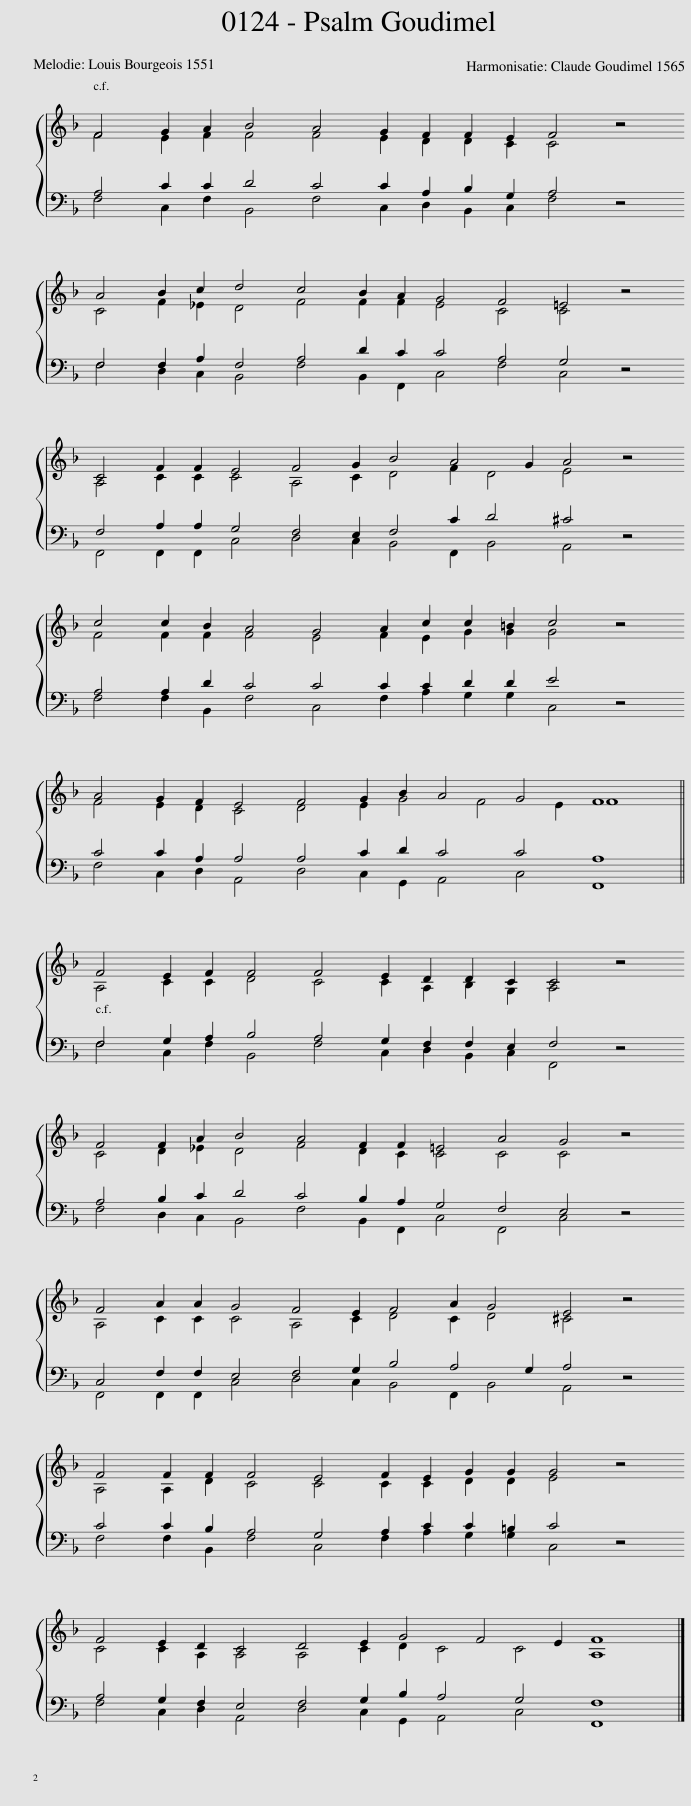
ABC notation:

X:1
%%score { ( 1 2 ) | ( 3 4 ) }
L:1/8
M:18/4
I:linebreak $
K:F
V:1 treble
V:2 treble
V:3 bass
V:4 bass
V:1
 F4 G2 A2 B4 A4 G2 F2 F2 E2 F4 z4 |$ A4 B2 c2 d4 c4 B2 A2 G4 F4 =E4 z4 |$ C4 F2 F2 E4 F4 G2 B4 A4 G2 A4 z4 |$ c4 c2 B2 A4 G4 A2 c2 c2 =B2 c4 z4 |$ A4 G2 F2 E4 F4 G2 B2 A4 G4 F8 ||$ %5
 F4 E2 F2 F4 F4 E2 D2 D2 C2 C4 z4 |$ F4 F2 A2 B4 A4 F2 F2 =E4 A4 G4 z4 |$ F4 A2 A2 G4 F4 E2 F4 A2 G4 E4 z4 |$ F4 F2 F2 F4 E4 F2 E2 G2 G2 G4 z4 |$ F4 E2 D2 C4 D4 E2 G4 F4 E2 F8 |] %10
V:2
 F4 E2 F2 F4 F4 E2 D2 D2 C2 C4 x4 |$ C4 F2 _E2 D4 F4 F2 F2 E4 C4 C4 x4 |$ A,4 C2 C2 C4 A,4 C2 D4 F2 D4 E4 x4 |$ F4 F2 F2 F4 E4 F2 E2 G2 G2 G4 x4 |$ F4 E2 D2 C4 D4 E2 G4 F4 E2 F8 ||$ %5
 A,4 C2 C2 D4 C4 C2 A,2 B,2 G,2 A,4 x4 |$ C4 D2 _E2 D4 F4 D2 C2 C4 C4 C4 x4 |$ A,4 C2 C2 C4 A,4 C2 D4 C2 D4 ^C4 x4 |$ A,4 A,2 D2 C4 C4 C2 C2 D2 D2 E4 x4 |$ C4 C2 A,2 A,4 A,4 C2 D2 C4 C4 A,8 |] %10
V:3
 A,4 C2 C2 D4 C4 C2 A,2 B,2 G,2 A,4 z4 |$ F,4 F,2 A,2 F,4 A,4 D2 C2 C4 A,4 G,4 z4 |$ F,4 A,2 A,2 G,4 F,4 E,2 F,4 C2 D4 ^C4 z4 |$ A,4 A,2 D2 C4 C4 C2 C2 D2 D2 E4 z4 |$ C4 C2 A,2 A,4 A,4 C2 D2 C4 C4 A,8 ||$ %5
 F,4 G,2 A,2 B,4 A,4 G,2 F,2 F,2 E,2 F,4 z4 |$ A,4 B,2 C2 D4 C4 B,2 A,2 G,4 F,4 E,4 z4 |$ C,4 F,2 F,2 E,4 F,4 G,2 B,4 A,4 G,2 A,4 z4 |$ C4 C2 B,2 A,4 G,4 A,2 C2 C2 =B,2 C4 z4 |$ A,4 G,2 F,2 E,4 F,4 G,2 B,2 A,4 G,4 F,8 |] %10
V:4
 F,4 C,2 F,2 B,,4 F,4 C,2 D,2 B,,2 C,2 F,4 x4 |$ F,4 D,2 C,2 B,,4 F,4 B,,2 F,,2 C,4 F,4 C,4 x4 |$ F,,4 F,,2 F,,2 C,4 D,4 C,2 B,,4 F,,2 B,,4 A,,4 x4 |$ F,4 F,2 B,,2 F,4 C,4 F,2 A,2 G,2 G,2 C,4 x4 |$ F,4 C,2 D,2 A,,4 D,4 C,2 G,,2 A,,4 C,4 F,,8 ||$ %5
 F,4 C,2 F,2 B,,4 F,4 C,2 D,2 B,,2 C,2 F,,4 x4 |$ F,4 D,2 C,2 B,,4 F,4 B,,2 F,,2 C,4 F,,4 C,4 x4 |$ F,,4 F,,2 F,,2 C,4 D,4 C,2 B,,4 F,,2 B,,4 A,,4 x4 |$ F,4 F,2 B,,2 F,4 C,4 F,2 A,2 G,2 G,2 C,4 x4 |$ F,4 C,2 D,2 A,,4 D,4 C,2 G,,2 A,,4 C,4 F,,8 |] %10
